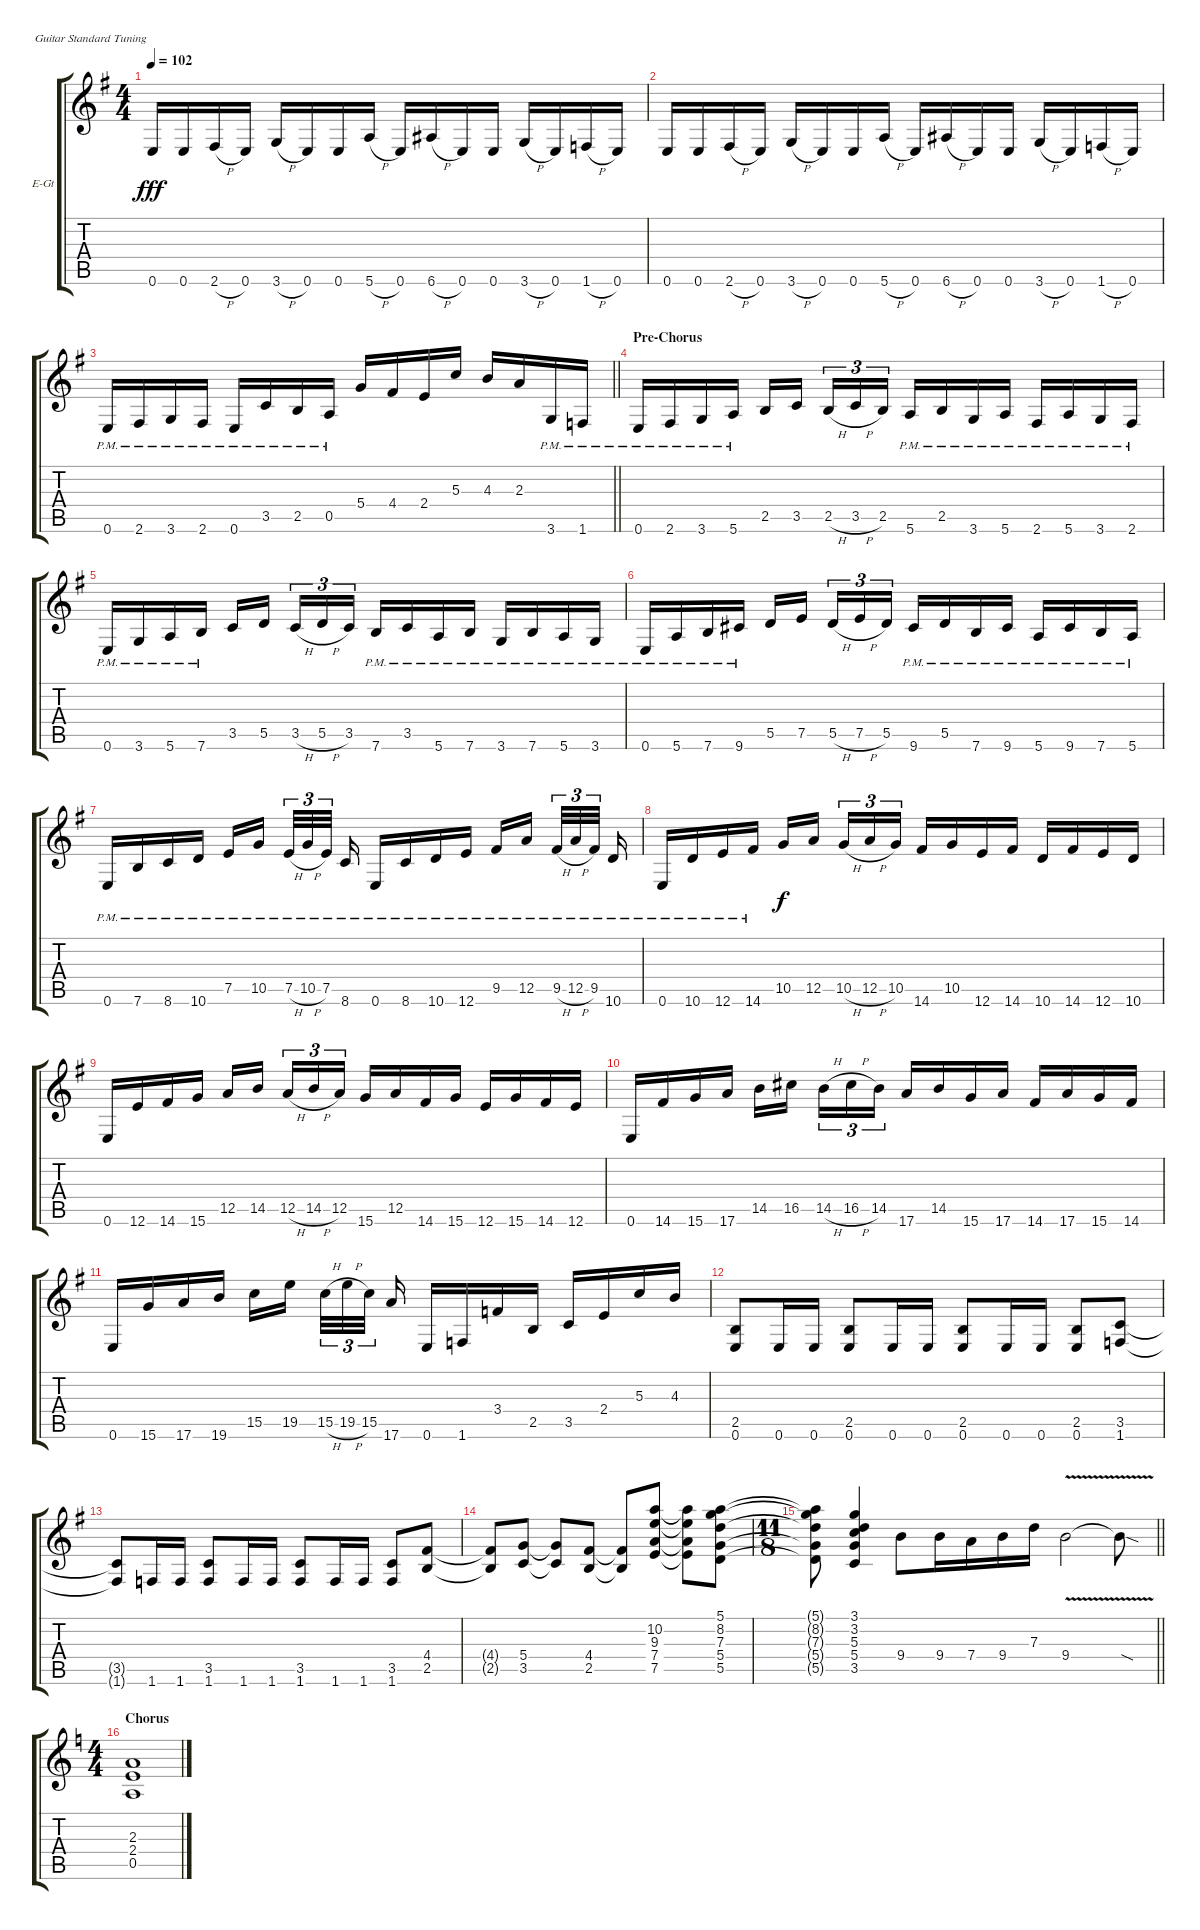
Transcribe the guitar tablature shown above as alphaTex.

\bracketExtendMode groupsimilarinstruments
\firstSystemTrackNameOrientation horizontal
\otherSystemsTrackNameOrientation horizontal
\track ("Guitar 2" "E-Gt") {instrument distortionguitar}
\staff {score tabs}
\tuning (E4 B3 G3 D3 A2 E2)
\ts (4 4)
\tempo 102
\clef g2
\ks g
0.6.16{dy fff} 0.6.16 2.6{h}.16 0.6.16 3.6{h}.16 0.6.16 0.6.16 5.6{h}.16 0.6.16 6.6{h}.16 0.6.16 0.6.16 3.6{h}.16 0.6.16 1.6{h}.16 0.6.16 |
0.6.16 0.6.16 2.6{h}.16 0.6.16 3.6{h}.16 0.6.16 0.6.16 5.6{h}.16 0.6.16 6.6{h}.16 0.6.16 0.6.16 3.6{h}.16 0.6.16 1.6{h}.16 0.6.16 |
\barLineRight lightlight
0.6{pm}.16 2.6{pm}.16 3.6{pm}.16 2.6{pm}.16 0.6{pm}.16 3.5{pm}.16 2.5{pm}.16 0.5{pm}.16 5.4.16 4.4.16 2.4.16 5.3.16 4.3.16 2.3.16 3.6{pm}.16 1.6{pm}.16 |
\section ("" "Pre-Chorus")
0.6{pm}.16 2.6{pm}.16 3.6{pm}.16 5.6{pm}.16 2.5.16 3.5.16 2.5{h}.16{tu (3 2)} 3.5{h}.16{tu (3 2)} 2.5.16{tu (3 2)} 5.6{pm}.16 2.5{pm}.16 3.6{pm}.16 5.6{pm}.16 2.6{pm}.16 5.6{pm}.16 3.6{pm}.16 2.6{pm}.16 |
0.6{pm}.16 3.6{pm}.16 5.6{pm}.16 7.6{pm}.16 3.5.16 5.5.16 3.5{h}.16{tu (3 2)} 5.5{h}.16{tu (3 2)} 3.5.16{tu (3 2)} 7.6{pm}.16 3.5{pm}.16 5.6{pm}.16 7.6{pm}.16 3.6{pm}.16 7.6{pm}.16 5.6{pm}.16 3.6{pm}.16 |
0.6{pm}.16 5.6{pm}.16 7.6{pm}.16 9.6{pm}.16 5.5.16 7.5.16 5.5{h}.16{tu (3 2)} 7.5{h}.16{tu (3 2)} 5.5.16{tu (3 2)} 9.6{pm}.16 5.5{pm}.16 7.6{pm}.16 9.6{pm}.16 5.6{pm}.16 9.6{pm}.16 7.6{pm}.16 5.6{pm}.16 |
0.6{pm}.16 7.6{pm}.16 8.6{pm}.16 10.6{pm}.16 7.5{pm}.16 10.5{pm}.16 7.5{h pm}.32{tu (3 2)} 10.5{h pm}.32{tu (3 2)} 7.5{pm}.32{tu (3 2)} 8.6{pm}.16 0.6{pm}.16 8.6{pm}.16 10.6{pm}.16 12.6{pm}.16 9.5{pm}.16 12.5{pm}.16 9.5{h pm}.32{tu (3 2)} 12.5{h pm}.32{tu (3 2)} 9.5{pm}.32{tu (3 2)} 10.6{pm}.16 |
0.6{pm}.16 10.6{pm}.16 12.6{pm}.16 14.6{pm}.16 10.5.16{dy f} 12.5.16 10.5{h}.16{tu (3 2)} 12.5{h}.16{tu (3 2)} 10.5.16{tu (3 2)} 14.6.16 10.5.16 12.6.16 14.6.16 10.6.16 14.6.16 12.6.16 10.6.16 |
0.6.16 12.6.16 14.6.16 15.6.16 12.5.16 14.5.16 12.5{h}.16{tu (3 2)} 14.5{h}.16{tu (3 2)} 12.5.16{tu (3 2)} 15.6.16 12.5.16 14.6.16 15.6.16 12.6.16 15.6.16 14.6.16 12.6.16 |
0.6.16 14.6.16 15.6.16 17.6.16 14.5.16 16.5.16 14.5{h}.16{tu (3 2)} 16.5{h}.16{tu (3 2)} 14.5.16{tu (3 2)} 17.6.16 14.5.16 15.6.16 17.6.16 14.6.16 17.6.16 15.6.16 14.6.16 |
0.6.16 15.6.16 17.6.16 19.6.16 15.5.16 19.5.16 15.5{h}.32{tu (3 2)} 19.5{h}.32{tu (3 2)} 15.5.32{tu (3 2)} 17.6.16 0.6.16 1.6.16 3.4.16 2.5.16 3.5.16 2.4.16 5.3.16 4.3.16 |
(2.5 0.6).8 0.6.16 0.6.16 (2.5 0.6).8 0.6.16 0.6.16 (2.5 0.6).8 0.6.16 0.6.16 (2.5 0.6).8 (3.5 1.6).8 |
(3.5{t} 1.6{t}).8 1.6.16 1.6.16 (3.5 1.6).8 1.6.16 1.6.16 (3.5 1.6).8 1.6.16 1.6.16 (3.5 1.6).8 (4.4 2.5).8 |
(4.4{t} 2.5{t}).8 (5.4 3.5).8 (5.4{t} 3.5{t}).8 (4.4 2.5).8 (4.4{t} 2.5{t}).8 (10.2 9.3 7.4 7.5).8 (10.2{t} 9.3{t} 7.4{t} 7.5{t}).8 (5.1 8.2 7.3 5.4 5.5).8 |
\ts (11 8)
\beaming (8 3 3 3 2)
\barLineRight lightlight
(5.1{t} 8.2{t} 7.3{t} 5.4{t} 5.5{t}).8 (3.1 3.2 5.3 5.4 3.5).4 9.4.8 9.4.16 7.4.16 9.4.16 7.3.16 9.4{v}.2 9.4{v sod t}.8 |
\ts (4 4)
\beaming (8 2 2 2 2)
\section ("" "Chorus")
\ks c
(2.3 2.4 0.5).1
